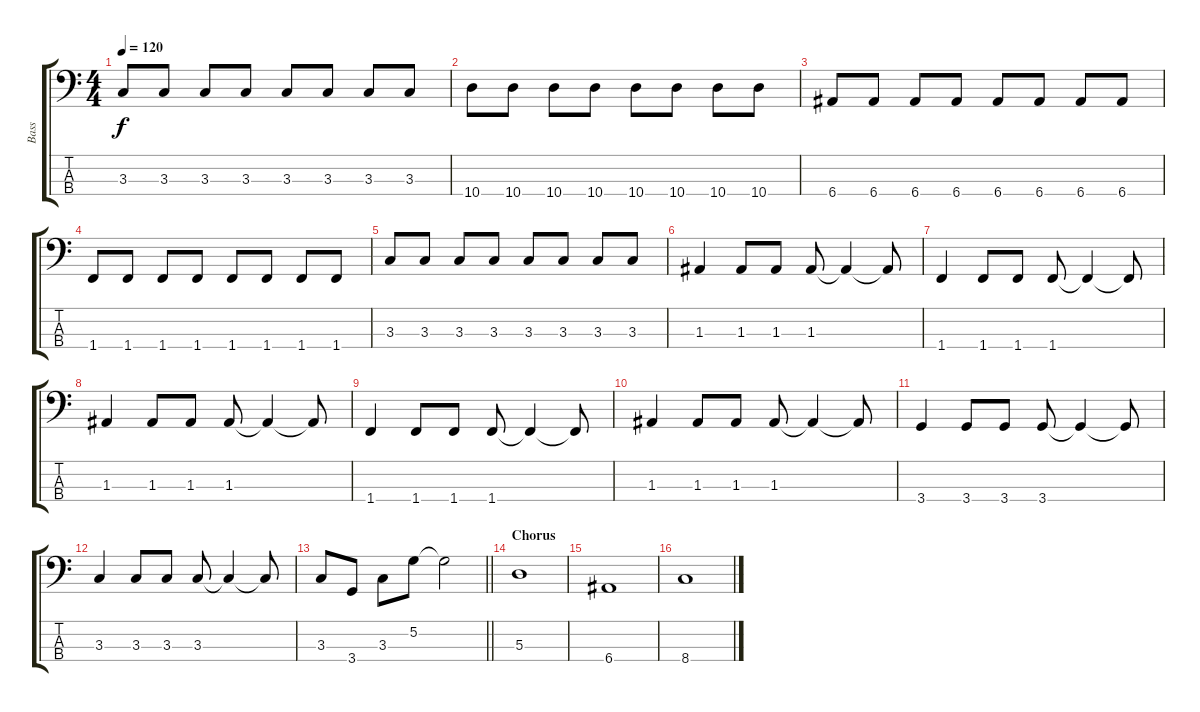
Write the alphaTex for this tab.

\track ("Bass" "Bass") {instrument electricbassfinger}
\staff {score tabs}
\tuning (G2 D2 A1 E1) {hide}
\ts (4 4)
\tempo 120
\clef f4
\ks c
3.3.8{dy f} 3.3.8 3.3.8 3.3.8 3.3.8 3.3.8 3.3.8 3.3.8 |
10.4.8 10.4.8 10.4.8 10.4.8 10.4.8 10.4.8 10.4.8 10.4.8 |
6.4.8 6.4.8 6.4.8 6.4.8 6.4.8 6.4.8 6.4.8 6.4.8 |
1.4.8 1.4.8 1.4.8 1.4.8 1.4.8 1.4.8 1.4.8 1.4.8 |
3.3.8 3.3.8 3.3.8 3.3.8 3.3.8 3.3.8 3.3.8 3.3.8 |
1.3.4 1.3.8 1.3.8 1.3.8 1.3{t}.4 1.3{t}.8 |
1.4.4 1.4.8 1.4.8 1.4.8 1.4{t}.4 1.4{t}.8 |
1.3.4 1.3.8 1.3.8 1.3.8 1.3{t}.4 1.3{t}.8 |
1.4.4 1.4.8 1.4.8 1.4.8 1.4{t}.4 1.4{t}.8 |
1.3.4 1.3.8 1.3.8 1.3.8 1.3{t}.4 1.3{t}.8 |
3.4.4 3.4.8 3.4.8 3.4.8 3.4{t}.4 3.4{t}.8 |
3.3.4 3.3.8 3.3.8 3.3.8 3.3{t}.4 3.3{t}.8 |
\barLineRight lightlight
3.3.8 3.4.8 3.3.8 5.2.8 5.2{t}.2 |
\section ("" "Chorus")
5.3.1 |
6.4.1 |
8.4.1
